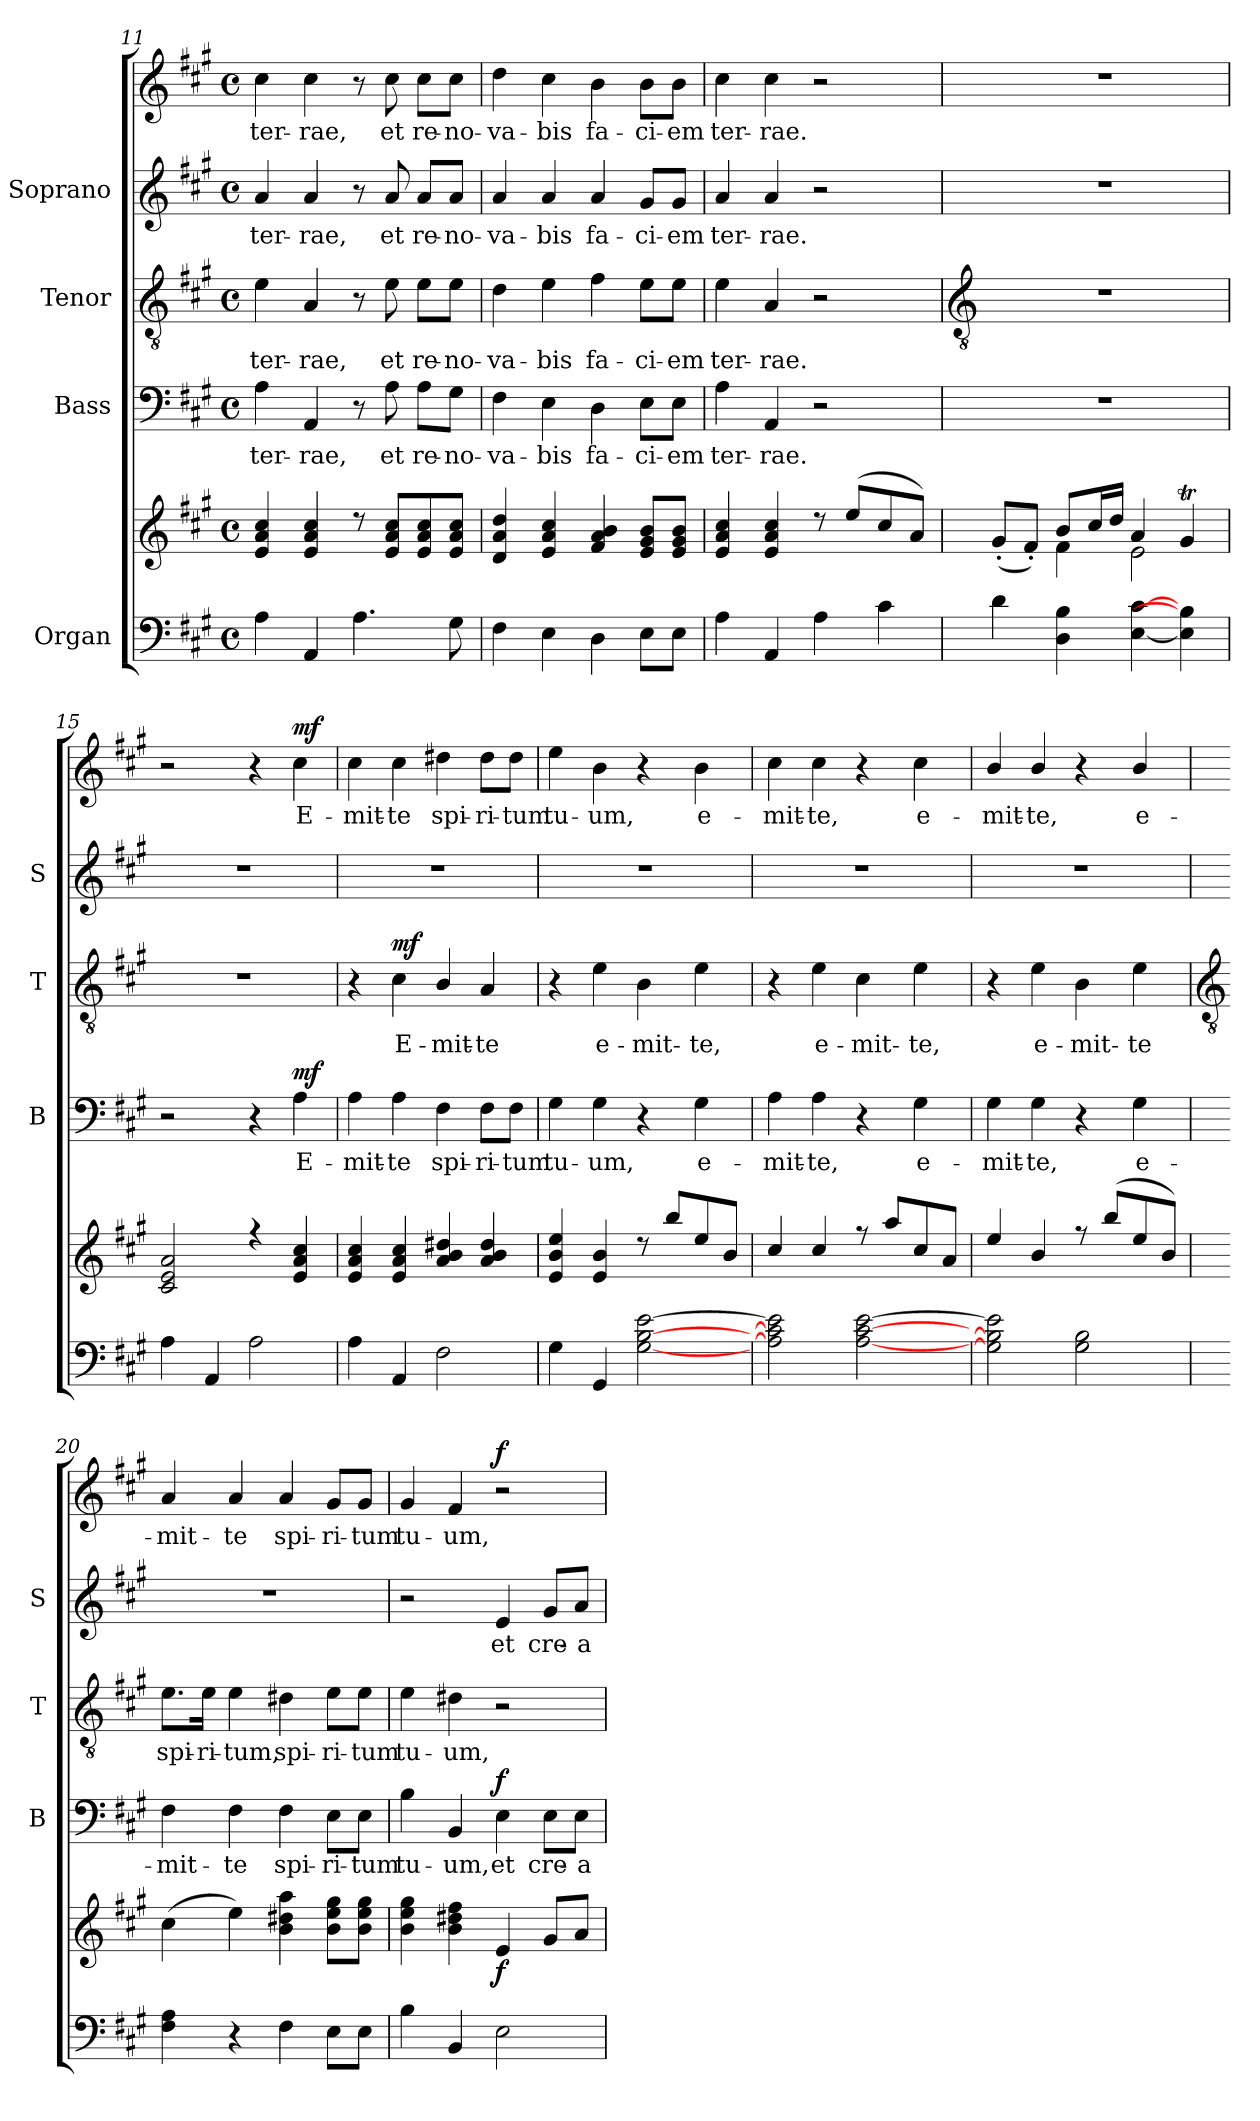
**kern	**kern	**dynam	**kern	**text	**dynam	**kern	**text	**dynam	**kern	**text	**kern	**text	**dynam
*part4	*part4	*part4	*part3	*part3	*part3	*part2	*part2	*part2	*part1	*part1	*part1	*part1	*part1
*staff6	*staff5	*staff5/6	*staff4	*staff4	*staff4	*staff3	*staff3	*staff3	*staff2	*staff2	*staff1	*staff1	*staff1/2
*I"Organ	*	*	*I"Bass	*	*	*I"Tenor	*	*	*I"Soprano	*	*	*	*
*	*	*	*I'B	*	*	*I'T	*	*	*I'S	*	*	*	*
*clefF4	*clefG2	*	*clefF4	*	*	*clefGv2	*	*	*clefG2	*	*clefG2	*	*
*k[f#c#g#]	*k[f#c#g#]	*	*k[f#c#g#]	*	*	*k[f#c#g#]	*	*	*k[f#c#g#]	*	*k[f#c#g#]	*	*
*A:	*A:	*	*A:	*	*	*A:	*	*	*A:	*	*A:	*	*
*M4/4	*M4/4	*	*M4/4	*	*	*M4/4	*	*	*M4/4	*	*M4/4	*	*
*met(c)	*met(c)	*	*met(c)	*	*	*met(c)	*	*	*met(c)	*	*met(c)	*	*
=11	=11	=11	=11	=11	=11	=11	=11	=11	=11	=11	=11	=11	=11
*	*^	*	*	*	*	*	*	*	*	*	*	*	*
!	!	!	!	!	!LO:LY:b	!	!	!LO:LY:b	!	!	!LO:LY:b	!	!LO:LY:b	!
4A	4e 4a 4cc#	1ryy	.	4A	ter-	.	4e	ter-	.	4a	-ter-	4cc#	ter-	.
!	!	!	!	!	!LO:LY:b	!	!	!LO:LY:b	!	!	!LO:LY:b	!	!LO:LY:b	!
4AA	4e 4a 4cc#	.	.	4AA	-rae,	.	4A	-rae,	.	4a	-rae,	4cc#	-rae,	.
4.A	8r	.	.	8r	.	.	8r	.	.	8r	.	8r	.	.
!	!	!	!	!	!LO:LY:b	!	!	!LO:LY:b	!	!	!LO:LY:b	!	!LO:LY:b	!
.	8e 8a 8cc#L	.	.	8A	et	.	8e	et	.	8a	et	8cc#	et	.
!	!	!	!	!	!LO:LY:b	!	!	!LO:LY:b	!	!	!LO:LY:b	!	!LO:LY:b	!
.	8e 8a 8cc#	.	.	8A\L	re-	.	8e\L	re-	.	8a/L	re-	8cc#\L	re-	.
!	!	!	!	!	!LO:LY:b	!	!	!LO:LY:b	!	!	!LO:LY:b	!	!LO:LY:b	!
8G#	8e 8a 8cc#J	.	.	8G#\J	-no-	.	8e\J	-no-	.	8a/J	-no-	8cc#\J	-no-	.
=12	=12	=12	=12	=12	=12	=12	=12	=12	=12	=12	=12	=12	=12	=12
!	!	!	!	!	!LO:LY:b	!	!	!LO:LY:b	!	!	!LO:LY:b	!	!LO:LY:b	!
4F#	4d 4a 4dd	1ryy	.	4F#	-va-	.	4d	-va-	.	4a	va-	4dd	-va-	.
!	!	!	!	!	!LO:LY:b	!	!	!LO:LY:b	!	!	!LO:LY:b	!	!LO:LY:b	!
4E	4e 4a 4cc#	.	.	4E	-bis	.	4e	-bis	.	4a	-bis	4cc#	-bis	.
!	!	!	!	!	!LO:LY:b	!	!	!LO:LY:b	!	!	!LO:LY:b	!	!LO:LY:b	!
4D	4f# 4a 4b	.	.	4D	fa-	.	4f#	fa-	.	4a	fa-	4b	fa-	.
!	!	!	!	!	!LO:LY:b	!	!	!LO:LY:b	!	!	!LO:LY:b	!	!LO:LY:b	!
8EL	8e 8g# 8bL	.	.	8E\L	-ci-	.	8e\L	-ci-	.	8g#/L	-ci-	8b\L	-ci-	.
!	!	!	!	!	!LO:LY:b	!	!	!LO:LY:b	!	!	!LO:LY:b	!	!LO:LY:b	!
8EJ	8e 8g# 8bJ	.	.	8E\J	-em	.	8e\J	-em	.	8g#/J	-em	8b\J	-em	.
=13	=13	=13	=13	=13	=13	=13	=13	=13	=13	=13	=13	=13	=13	=13
!	!	!	!	!	!LO:LY:b	!	!	!LO:LY:b	!	!	!LO:LY:b	!	!LO:LY:b	!
4A	4e 4a 4cc#	1ryy	.	4A	ter-	.	4e	ter-	.	4a	ter-	4cc#	ter-	.
!	!	!	!	!	!LO:LY:b	!	!	!LO:LY:b	!	!	!LO:LY:b	!	!LO:LY:b	!
4AA	4e 4a 4cc#	.	.	4AA	-rae.	.	4A	-rae.	.	4a	-rae.	4cc#	-rae.	.
4A	8r	.	.	2r	.	.	2r	.	.	2r	.	2r	.	.
.	(>8eeL	.	.	.	.	.	.	.	.	.	.	.	.	.
4c#	8cc#	.	.	.	.	.	.	.	.	.	.	.	.	.
.	8aJ)	.	.	.	.	.	.	.	.	.	.	.	.	.
!!LO:LB:g=z
=14	=14	=14	=14	=14	=14	=14	=14	=14	=14	=14	=14	=14	=14	=14
*	*	*	*	*	*	*	*clefGv2	*	*	*	*	*	*	*
4d	(<8g#'L	4ryy	.	1r	.	.	1r	.	.	1r	.	1r	.	.
.	8f#'J)	.	.	.	.	.	.	.	.	.	.	.	.	.
4D 4B	8b/L	4f#\	.	.	.	.	.	.	.	.	.	.	.	.
.	16cc#/L	.	.	.	.	.	.	.	.	.	.	.	.	.
.	16dd/JJ	.	.	.	.	.	.	.	.	.	.	.	.	.
[4E [4c#	4a	2e\	.	.	.	.	.	.	.	.	.	.	.	.
4E] 4B]	4g#t	.	.	.	.	.	.	.	.	.	.	.	.	.
=15	=15	=15	=15	=15	=15	=15	=15	=15	=15	=15	=15	=15	=15	=15
4A	2c# 2e 2a	1ryy	.	2r	.	.	1r	.	.	1r	.	2r	.	.
4AA	.	.	.	.	.	.	.	.	.	.	.	.	.	.
2A	4r	.	.	4r	.	.	.	.	.	.	.	4r	.	.
!	!	!	!	!	!LO:LY:b	!LO:DY:b	!	!	!	!	!	!	!LO:LY:b	!LO:DY:b
.	4e 4a 4cc#	.	.	4A	E-	mf	.	.	.	.	.	4cc#	E-	mf
=16	=16	=16	=16	=16	=16	=16	=16	=16	=16	=16	=16	=16	=16	=16
!	!	!	!	!	!LO:LY:b	!	!	!	!	!	!	!	!LO:LY:b	!
4A	4e 4a 4cc#	1ryy	.	4A	-mit-	.	4r	.	.	1r	.	4cc#	-mit-	.
!	!	!	!	!	!LO:LY:b	!	!	!LO:LY:b	!LO:DY:b	!	!	!	!LO:LY:b	!
4AA	4e 4a 4cc#	.	.	4A	-te	.	4c#	E-	mf	.	.	4cc#	-te	.
!	!	!	!	!	!LO:LY:b	!	!	!LO:LY:b	!	!	!	!	!LO:LY:b	!
2F#	4a 4b 4dd#X	.	.	4F#	spi-	.	4B/	-mit-	.	.	.	4dd#X	spi-	.
!	!	!	!	!	!LO:LY:b	!	!	!LO:LY:b	!	!	!	!	!LO:LY:b	!
.	4a 4b 4dd#	.	.	8F#\L	-ri-	.	4A	-te	.	.	.	8dd#\L	-ri-	.
!	!	!	!	!	!LO:LY:b	!	!	!	!	!	!	!	!LO:LY:b	!
.	.	.	.	8F#\J	-tum	.	.	.	.	.	.	8dd#\J	-tum	.
=17	=17	=17	=17	=17	=17	=17	=17	=17	=17	=17	=17	=17	=17	=17
!	!	!	!	!	!LO:LY:b	!	!	!	!	!	!	!	!LO:LY:b	!
4G#	4e 4b 4ee	1ryy	.	4G#	tu-	.	4r	.	.	1r	.	4ee	tu-	.
!	!	!	!	!	!LO:LY:b	!	!	!LO:LY:b	!	!	!	!	!LO:LY:b	!
4GG#	4e 4b	.	.	4G#	-um,	.	4e	e-	.	.	.	4b	-um,	.
!	!	!	!	!	!	!	!	!LO:LY:b	!	!	!	!	!	!
[2G# [2B [2e	8r	.	.	4r	.	.	4B	-mit-	.	.	.	4r	.	.
.	8bbL	.	.	.	.	.	.	.	.	.	.	.	.	.
!	!	!	!	!	!LO:LY:b	!	!	!LO:LY:b	!	!	!	!	!LO:LY:b	!
.	8ee	.	.	4G#	e-	.	4e	-te,	.	.	.	4b	e-	.
.	8bJ	.	.	.	.	.	.	.	.	.	.	.	.	.
=18	=18	=18	=18	=18	=18	=18	=18	=18	=18	=18	=18	=18	=18	=18
!	!	!	!	!	!LO:LY:b	!	!	!	!	!	!	!	!LO:LY:b	!
2A] 2c#] 2e]	4cc#	1ryy	.	4A	-mit-	.	4r	.	.	1r	.	4cc#	-mit-	.
!	!	!	!	!	!LO:LY:b	!	!	!LO:LY:b	!	!	!	!	!LO:LY:b	!
.	4cc#	.	.	4A	-te,	.	4e	e-	.	.	.	4cc#	-te,	.
!	!	!	!	!	!	!	!	!LO:LY:b	!	!	!	!	!	!
[2A [2c# [2e	8r	.	.	4r	.	.	4c#	-mit-	.	.	.	4r	.	.
.	8aaL	.	.	.	.	.	.	.	.	.	.	.	.	.
!	!	!	!	!	!LO:LY:b	!	!	!LO:LY:b	!	!	!	!	!LO:LY:b	!
.	8cc#	.	.	4G#	e-	.	4e	-te,	.	.	.	4cc#	e-	.
.	8aJ	.	.	.	.	.	.	.	.	.	.	.	.	.
=19	=19	=19	=19	=19	=19	=19	=19	=19	=19	=19	=19	=19	=19	=19
!	!	!	!	!	!LO:LY:b	!	!	!	!	!	!	!	!LO:LY:b	!
2G#] 2B] 2e]	4ee	1ryy	.	4G#	-mit-	.	4r	.	.	1r	.	4b/	-mit-	.
!	!	!	!	!	!LO:LY:b	!	!	!LO:LY:b	!	!	!	!	!LO:LY:b	!
.	4b	.	.	4G#	-te,	.	4e	e-	.	.	.	4b/	-te,	.
!	!	!	!	!	!	!	!	!LO:LY:b	!	!	!	!	!	!
2G# 2B	8r	.	.	4r	.	.	4B	-mit-	.	.	.	4r	.	.
.	(8bbL	.	.	.	.	.	.	.	.	.	.	.	.	.
!	!	!	!	!	!LO:LY:b	!	!	!LO:LY:b	!	!	!	!	!LO:LY:b	!
.	8ee	.	.	4G#	e-	.	4e	-te	.	.	.	4b/	e-	.
.	8bJ)	.	.	.	.	.	.	.	.	.	.	.	.	.
*	*v	*v	*	*	*	*	*	*	*	*	*	*	*	*
!!LO:LB:g=z
=20	=20	=20	=20	=20	=20	=20	=20	=20	=20	=20	=20	=20	=20
*	*	*	*	*	*	*clefGv2	*	*	*	*	*	*	*
!	!	!	!	!LO:LY:b	!	!	!LO:LY:b	!	!	!	!	!LO:LY:b	!
4F# 4A	(>4cc#	.	4F#	-mit-	.	8.e\L	spi-	.	1r	.	4a	-mit-	.
!	!	!	!	!	!	!	!LO:LY:b	!	!	!	!	!	!
.	.	.	.	.	.	16e\Jk	-ri-	.	.	.	.	.	.
!	!	!	!	!LO:LY:b	!	!	!LO:LY:b	!	!	!	!	!LO:LY:b	!
4r	4ee)	.	4F#	-te	.	4e	-tum,	.	.	.	4a	-te	.
!	!	!	!	!LO:LY:b	!	!	!LO:LY:b	!	!	!	!	!LO:LY:b	!
4F#	4b 4dd#X 4aa	.	4F#	spi-	.	4d#X	spi-	.	.	.	4a	spi-	.
!	!	!	!	!LO:LY:b	!	!	!LO:LY:b	!	!	!	!	!LO:LY:b	!
8EL	8b 8ee 8gg#L	.	8E\L	-ri-	.	8e\L	-ri-	.	.	.	8g#/L	-ri-	.
!	!	!	!	!LO:LY:b	!	!	!LO:LY:b	!	!	!	!	!LO:LY:b	!
8EJ	8b 8ee 8gg#J	.	8E\J	-tum	.	8e\J	-tum	.	.	.	8g#/J	-tum	.
=21	=21	=21	=21	=21	=21	=21	=21	=21	=21	=21	=21	=21	=21
!	!	!	!	!LO:LY:b	!	!	!LO:LY:b	!	!	!	!	!LO:LY:b	!
4B	4b 4ee 4gg#	.	4B	tu-	.	4e	tu-	.	2r	.	4g#	tu-	.
!	!	!	!	!LO:LY:b	!	!	!LO:LY:b	!	!	!	!	!LO:LY:b	!
4BB	4b 4dd#X 4ff#	.	4BB	-um,	.	4d#X	-um,	.	.	.	4f#	-um,	.
!	!	!LO:DY:b	!	!LO:LY:b	!LO:DY:b	!	!	!	!	!LO:LY:b	!	!	!LO:DY:b=2
2E	4e	f	4E	et	f	2r	.	.	4e	et	2r	.	f
!	!	!	!	!LO:LY:b	!	!	!	!	!	!LO:LY:b	!	!	!
.	8g#L	.	8E\L	cre-	.	.	.	.	8g#/L	cre-	.	.	.
!	!	!	!	!LO:LY:b	!	!	!	!	!	!LO:LY:b	!	!	!
.	8aJ	.	8E\J	-a-	.	.	.	.	8a/J	-a-	.	.	.
=	=	=	=	=	=	=	=	=	=	=	=	=	=
*-	*-	*-	*-	*-	*-	*-	*-	*-	*-	*-	*-	*-	*-
